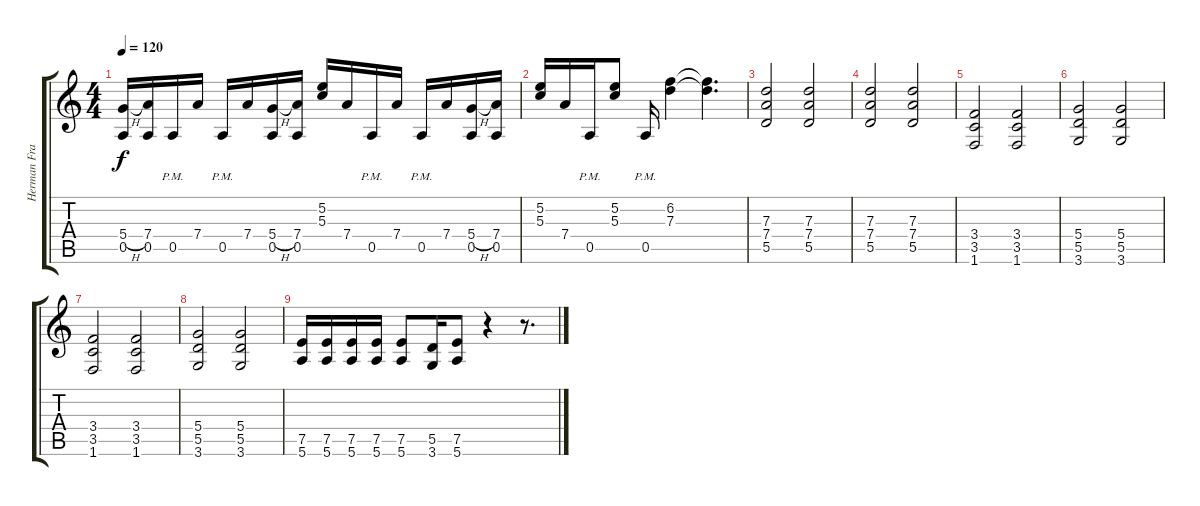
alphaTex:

\track ("Herman Frank" "Herman Fra") {instrument distortionguitar}
\staff {score tabs}
\tuning (E4 B3 G3 D3 A2 E2) {hide}
\ts (4 4)
\tempo 120
\clef g2
\ks c
(5.4{h} 0.5).16{dy f} (7.4 0.5).16 0.5{pm}.16 7.4.16 0.5{pm}.16 7.4.16 (5.4{h} 0.5).16 (7.4 0.5).16 (5.2 5.3).16 7.4.16 0.5{pm}.16 7.4.16 0.5{pm}.16 7.4.16 (5.4{h} 0.5).16 (7.4 0.5).16 |
(5.2 5.3).16 7.4.16 0.5{pm}.16 (5.2 5.3).8 0.5{pm}.16 (6.2 7.3).4 (6.2{t} 7.3{t}).4{d} |
(7.3 7.4 5.5).2 (7.3 7.4 5.5).2 |
(7.3 7.4 5.5).2 (7.3 7.4 5.5).2 |
(3.4 3.5 1.6).2 (3.4 3.5 1.6).2 |
(5.4 5.5 3.6).2 (5.4 5.5 3.6).2 |
(3.4 3.5 1.6).2 (3.4 3.5 1.6).2 |
(5.4 5.5 3.6).2 (5.4 5.5 3.6).2 |
(7.5 5.6).16 (7.5 5.6).16 (7.5 5.6).16 (7.5 5.6).16 (7.5 5.6).8 (5.5 3.6).16 (7.5 5.6).8 r.4 r.8{d}
